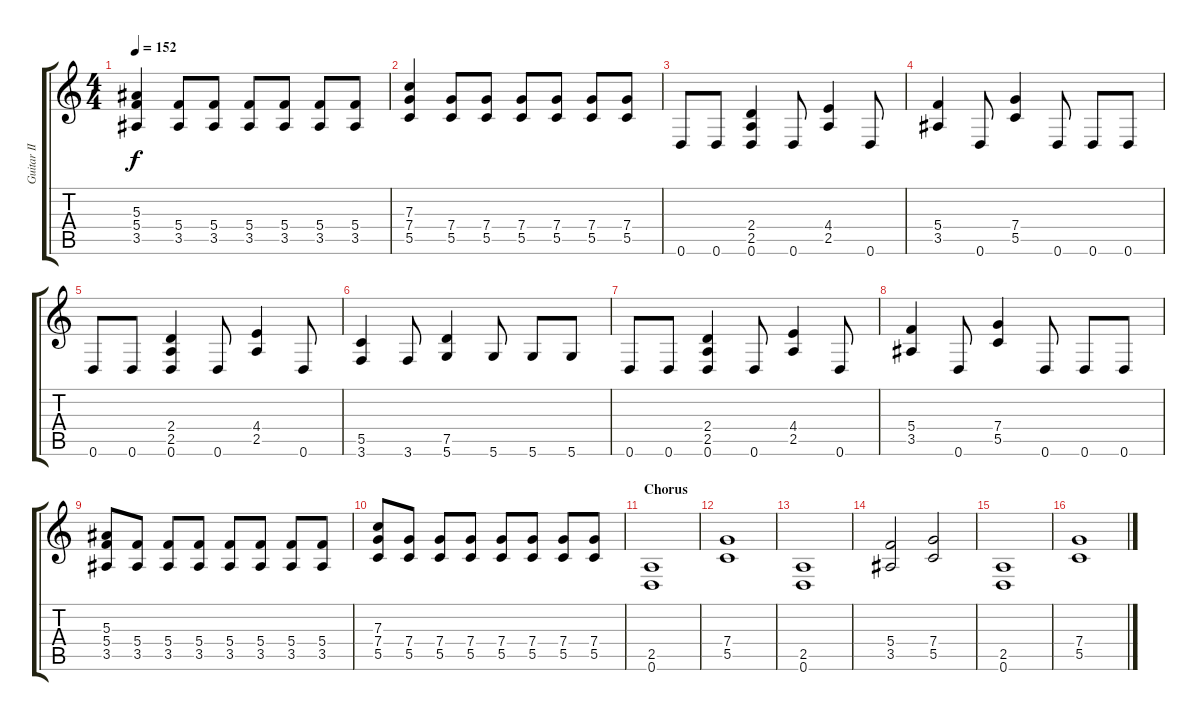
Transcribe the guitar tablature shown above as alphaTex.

\track ("Guitar II " "Guitar II ") {instrument distortionguitar}
\staff {score tabs}
\tuning (D4 A3 F3 C3 G2 D2) {hide}
\ts (4 4)
\tempo 152
\clef g2
\ks c
(5.3 5.4 3.5).4{dy f} (5.4 3.5).8 (5.4 3.5).8 (5.4 3.5).8 (5.4 3.5).8 (5.4 3.5).8 (5.4 3.5).8 |
(7.3 7.4 5.5).4 (7.4 5.5).8 (7.4 5.5).8 (7.4 5.5).8 (7.4 5.5).8 (7.4 5.5).8 (7.4 5.5).8 |
0.6.8 0.6.8 (2.4 2.5 0.6).4 0.6.8 (4.4 2.5).4 0.6.8 |
(5.4 3.5).4 0.6.8 (7.4 5.5).4 0.6.8 0.6.8 0.6.8 |
0.6.8 0.6.8 (2.4 2.5 0.6).4 0.6.8 (4.4 2.5).4 0.6.8 |
(5.5 3.6).4 3.6.8 (7.5 5.6).4 5.6.8 5.6.8 5.6.8 |
0.6.8 0.6.8 (2.4 2.5 0.6).4 0.6.8 (4.4 2.5).4 0.6.8 |
(5.4 3.5).4 0.6.8 (7.4 5.5).4 0.6.8 0.6.8 0.6.8 |
(5.3 5.4 3.5).8 (5.4 3.5).8 (5.4 3.5).8 (5.4 3.5).8 (5.4 3.5).8 (5.4 3.5).8 (5.4 3.5).8 (5.4 3.5).8 |
(7.3 7.4 5.5).8 (7.4 5.5).8 (7.4 5.5).8 (7.4 5.5).8 (7.4 5.5).8 (7.4 5.5).8 (7.4 5.5).8 (7.4 5.5).8 |
\section ("" "Chorus")
(2.5 0.6).1 |
(7.4 5.5).1 |
(2.5 0.6).1 |
(5.4 3.5).2 (7.4 5.5).2 |
(2.5 0.6).1 |
(7.4 5.5).1
